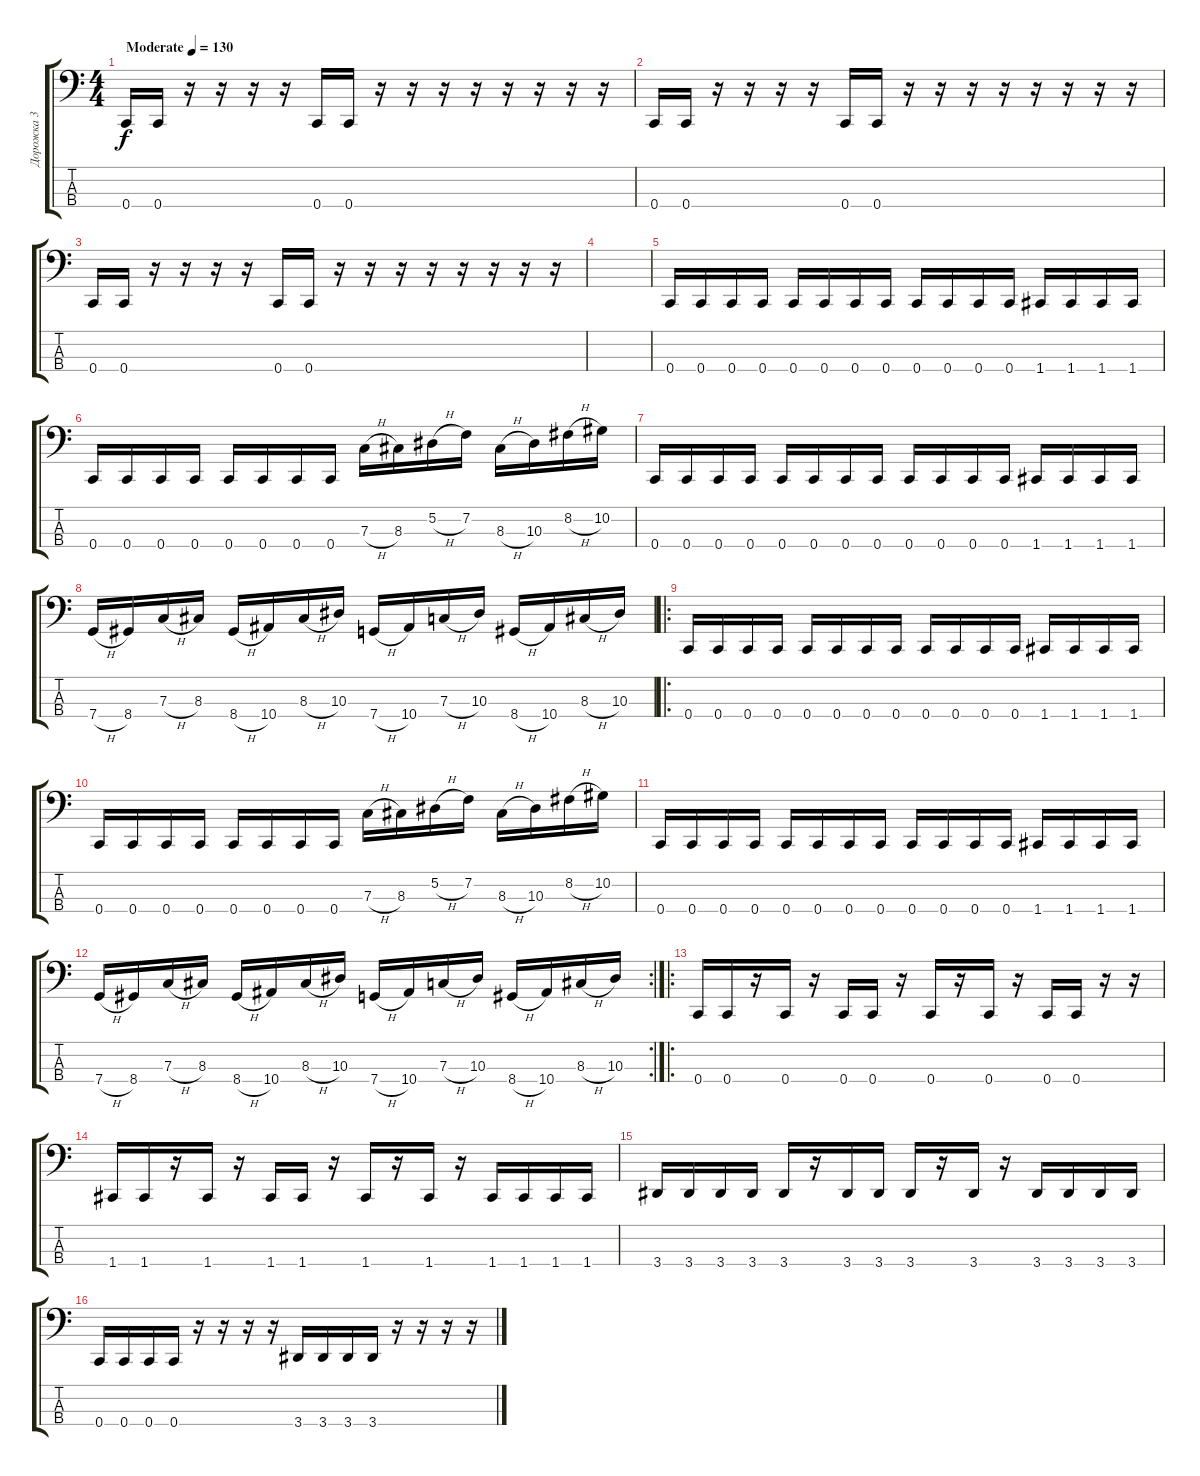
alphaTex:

\track ("Дорожка 3" "Дорожка 3") {instrument electricbasspick}
\staff {score tabs}
\tuning (Eb2 Bb1 F1 C1) {hide}
\ts (4 4)
\tempo (130 "Moderate")
\clef f4
\ks c
0.4.16{dy f instrument electricbasspick} 0.4.16 r.16 r.16 r.16 r.16 0.4.16 0.4.16 r.16 r.16 r.16 r.16 r.16 r.16 r.16 r.16 |
0.4.16 0.4.16 r.16 r.16 r.16 r.16 0.4.16 0.4.16 r.16 r.16 r.16 r.16 r.16 r.16 r.16 r.16 |
0.4.16 0.4.16 r.16 r.16 r.16 r.16 0.4.16 0.4.16 r.16 r.16 r.16 r.16 r.16 r.16 r.16 r.16 |
|
0.4.16 0.4.16 0.4.16 0.4.16 0.4.16 0.4.16 0.4.16 0.4.16 0.4.16 0.4.16 0.4.16 0.4.16 1.4.16 1.4.16 1.4.16 1.4.16 |
0.4.16 0.4.16 0.4.16 0.4.16 0.4.16 0.4.16 0.4.16 0.4.16 7.3{h}.16 8.3.16 5.2{h}.16 7.2.16 8.3{h}.16 10.3.16 8.2{h}.16 10.2.16 |
0.4.16 0.4.16 0.4.16 0.4.16 0.4.16 0.4.16 0.4.16 0.4.16 0.4.16 0.4.16 0.4.16 0.4.16 1.4.16 1.4.16 1.4.16 1.4.16 |
7.4{h}.16 8.4.16 7.3{h}.16 8.3.16 8.4{h}.16 10.4.16 8.3{h}.16 10.3.16 7.4{h}.16 10.4.16 7.3{h}.16 10.3.16 8.4{h}.16 10.4.16 8.3{h}.16 10.3.16 |
\ro
0.4.16 0.4.16 0.4.16 0.4.16 0.4.16 0.4.16 0.4.16 0.4.16 0.4.16 0.4.16 0.4.16 0.4.16 1.4.16 1.4.16 1.4.16 1.4.16 |
0.4.16 0.4.16 0.4.16 0.4.16 0.4.16 0.4.16 0.4.16 0.4.16 7.3{h}.16 8.3.16 5.2{h}.16 7.2.16 8.3{h}.16 10.3.16 8.2{h}.16 10.2.16 |
0.4.16 0.4.16 0.4.16 0.4.16 0.4.16 0.4.16 0.4.16 0.4.16 0.4.16 0.4.16 0.4.16 0.4.16 1.4.16 1.4.16 1.4.16 1.4.16 |
\rc 2
7.4{h}.16 8.4.16 7.3{h}.16 8.3.16 8.4{h}.16 10.4.16 8.3{h}.16 10.3.16 7.4{h}.16 10.4.16 7.3{h}.16 10.3.16 8.4{h}.16 10.4.16 8.3{h}.16 10.3.16 |
\ro
0.4.16 0.4.16 r.16 0.4.16 r.16 0.4.16 0.4.16 r.16 0.4.16 r.16 0.4.16 r.16 0.4.16 0.4.16 r.16 r.16 |
1.4.16 1.4.16 r.16 1.4.16 r.16 1.4.16 1.4.16 r.16 1.4.16 r.16 1.4.16 r.16 1.4.16 1.4.16 1.4.16 1.4.16 |
3.4.16 3.4.16 3.4.16 3.4.16 3.4.16 r.16 3.4.16 3.4.16 3.4.16 r.16 3.4.16 r.16 3.4.16 3.4.16 3.4.16 3.4.16 |
0.4.16 0.4.16 0.4.16 0.4.16 r.16 r.16 r.16 r.16 3.4.16 3.4.16 3.4.16 3.4.16 r.16 r.16 r.16 r.16
